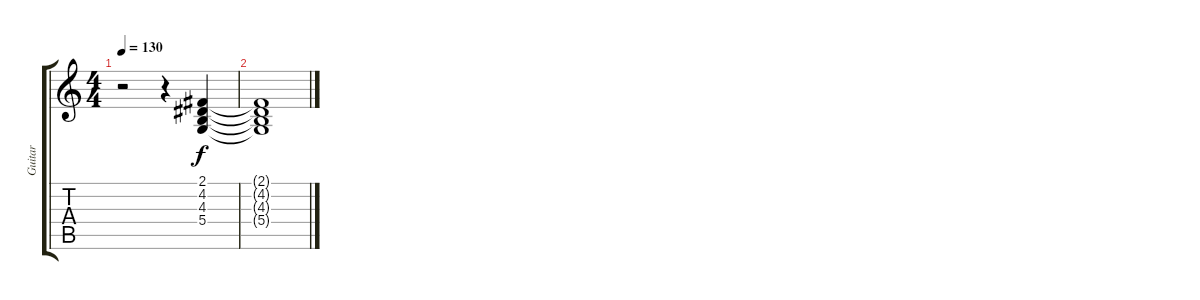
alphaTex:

\track ("Guitar" "Guitar") {instrument acousticgrandpiano}
\staff {score tabs}
\tuning (E4 B3 G3 D3 A2 E2) {hide}
\ts (4 4)
\tempo 130
\clef g2
\ks c
r.2{dy f} r.4 (2.1 4.2 4.3 5.4).4 |
(2.1{t} 4.2{t} 4.3{t} 5.4{t}).1
